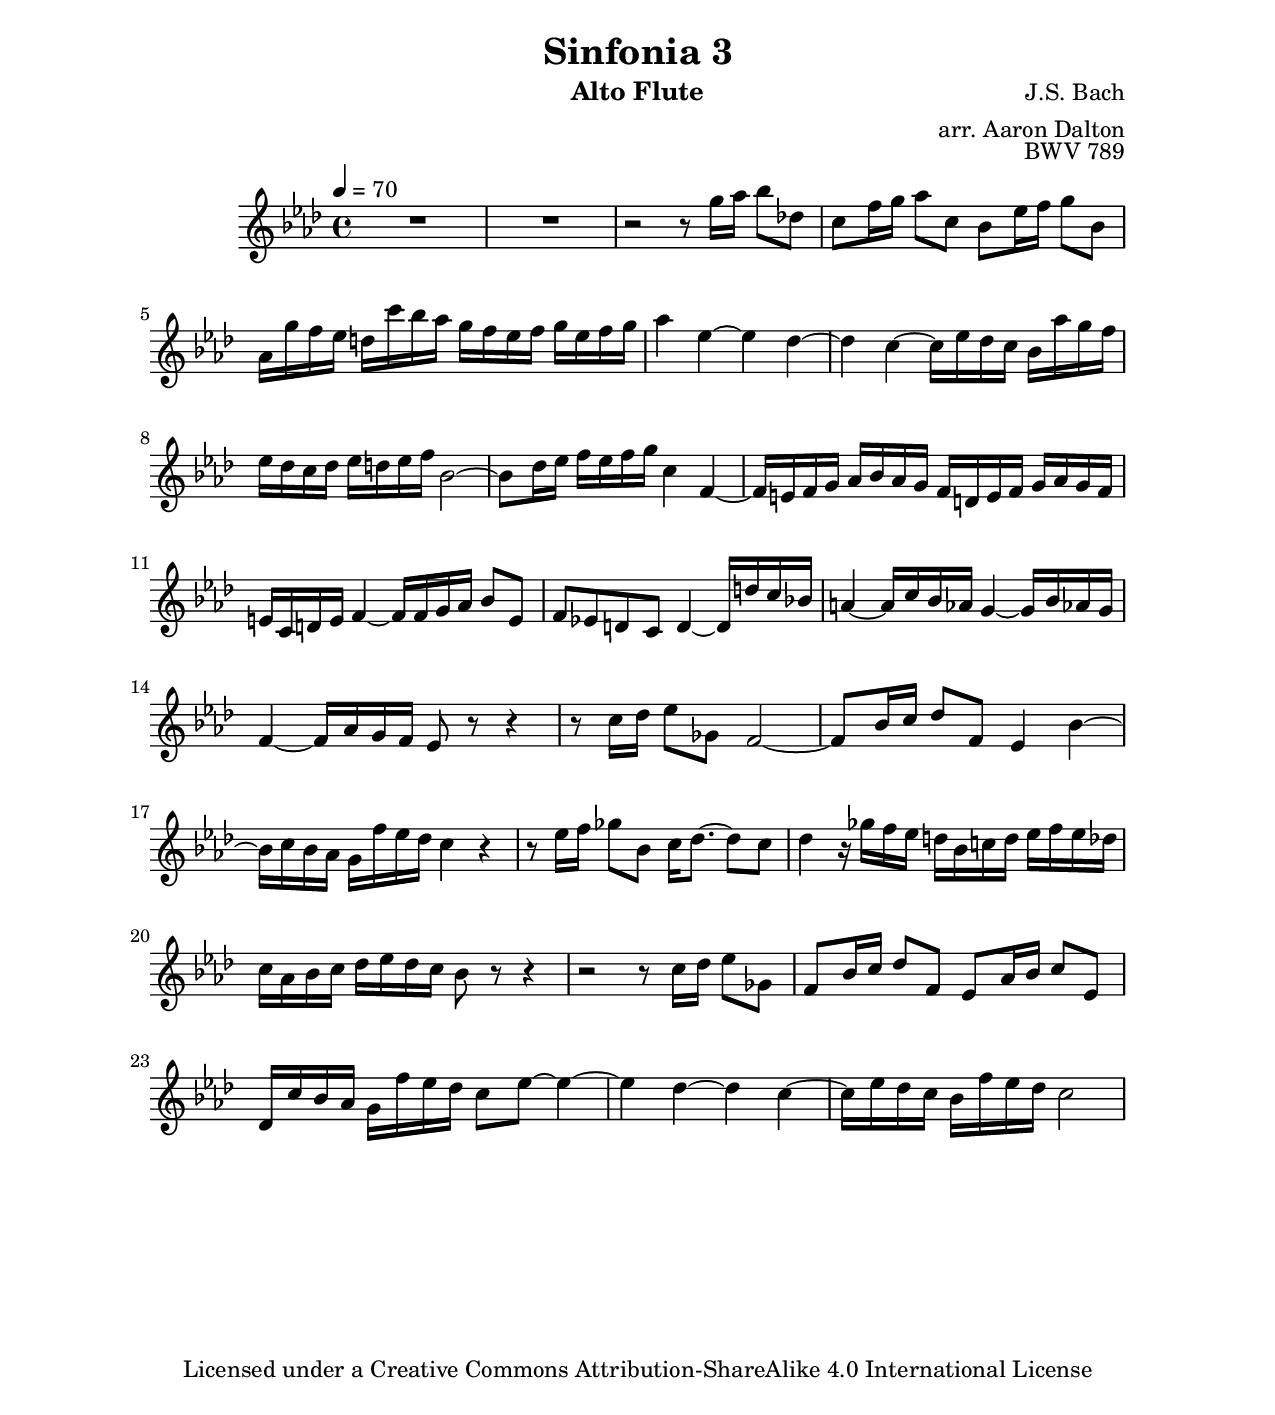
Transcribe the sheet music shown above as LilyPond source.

\version "2.18.2"

twoNotes = \transpose c des \relative c'' {
    \time 4/4
    \key d \major
    \clef "treble"
    \tempo 4 = 70
  % bars 1-5
  R1 |
  R1 |
  r2 r8 cis16 d e8 g,! |
  fis b16 cis d8 fis, e a16 b cis8 e,  |
  d16 cis' b a gis fis' e d cis b a b cis a b cis |

  % bars 6-9
  d4 a ~ a g ~ |
  g fis ~fis16 a g fis e d' cis b |
  a g fis g a gis a b e,2 ~ |
  e8 g16 a b a b cis fis,4 b, ~ |

  % bars 10-13
  b16 ais b cis d e d cis b gis ais b cis d cis b |
  ais fis gis ais b4 ~ b16 b cis d e8 ais, |
  b a! gis fis gis4 ~ gis16 gis'! fis e! |
  dis4 ~ dis16 fis e d cis4 ~ cis16 e d! cis |

  % bars 14-17
  b4 ~ b16 d cis b a8 r r4 |
  r8 fis'16 g a8 c, b2 ~ |
  b8 e16 fis g8 b, a4 e' ~ |
  e16 fis e d cis b' a g fis4 r |

  % bars 18-21
  r8 a16 b c!8 e, fis16 g8. ~ g8 fis |
  g4 r16 c b a gis e fis! gis a b a g  |
  fis d e fis g a g fis e8 r r4 |
  r2 r8 fis16 g a8 c, |

  % bars 22-25
  b e16 fis g8 b, a d16 e fis8 a, |
  g16 fis' e d cis b' a g fis8 a ~ a4 ~ |
  a g ~ g fis ~ |
  fis16 a g fis e b' a g fis2 |
}


\paper {
  #(set-paper-size "letter")
  top-margin = 1\in
  bottom-margin = 1\in
  left-margin = 1\in
  right-margin = 1\in
}

\header {
    instrument = "Alto Flute"
    title = "Sinfonia 3"
    opus = "BWV 789"
    composer = "J.S. Bach"
    arranger = "arr. Aaron Dalton"
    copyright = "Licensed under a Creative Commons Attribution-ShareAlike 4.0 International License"
}

{
    \set Score.skipBars = ##t
    \transpose c f \twoNotes
}